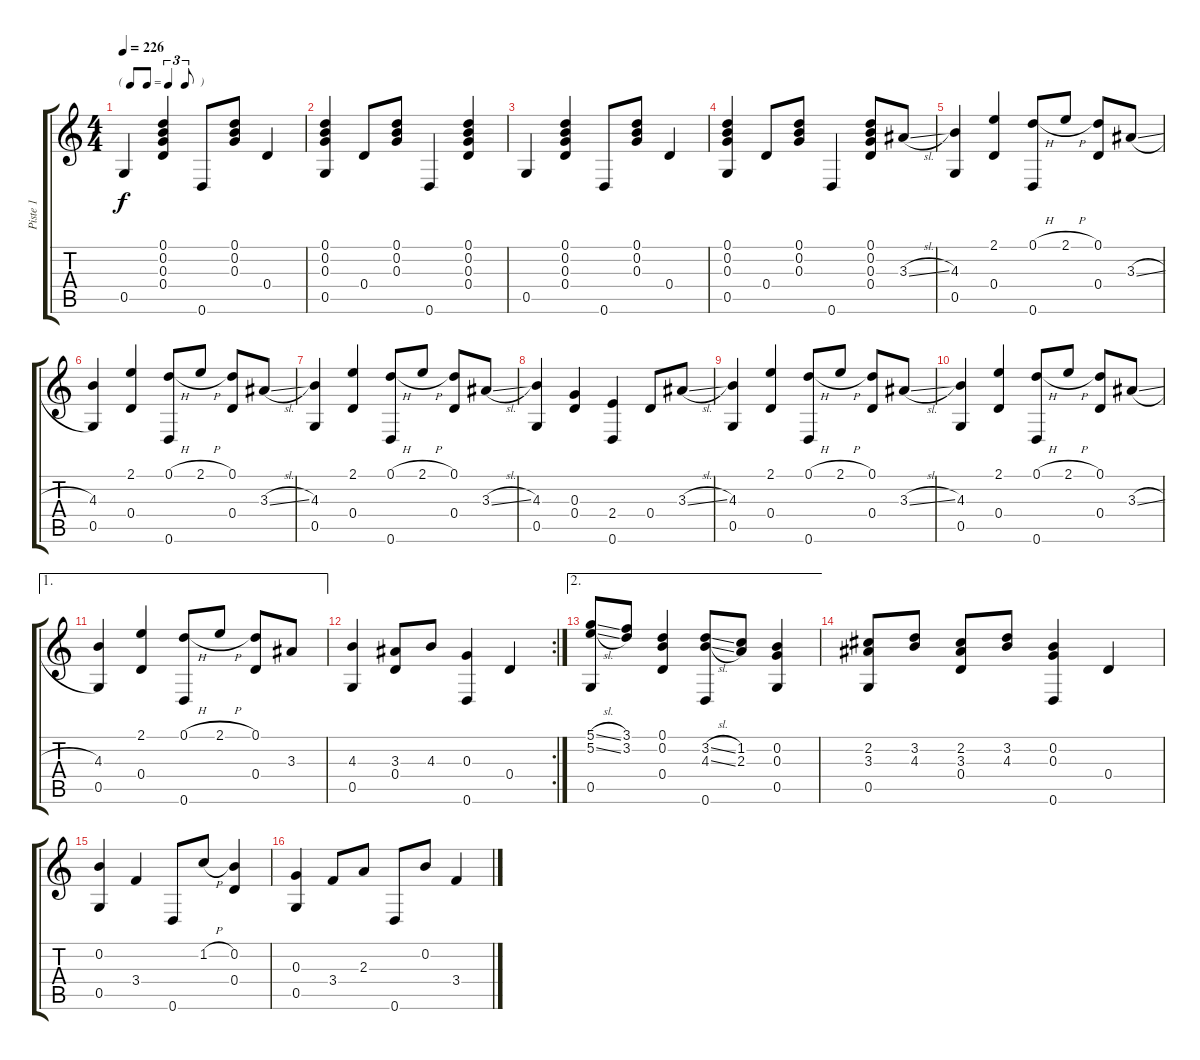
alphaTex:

\track ("Piste 1" "Piste 1") {instrument acousticguitarnylon}
\staff {score tabs}
\tuning (D4 B3 G3 D3 G2 D2) {hide}
\ts (4 4)
\tf triplet8th
\tempo 226
\clef g2
\ks c
0.5.4{dy f instrument acousticguitarnylon} (0.1 0.2 0.3 0.4).4 0.6.8 (0.1 0.2 0.3).8 0.4.4 |
(0.1 0.2 0.3 0.5).4 0.4.8 (0.1 0.2 0.3).8 0.6.4 (0.1 0.2 0.3 0.4).4 |
0.5.4 (0.1 0.2 0.3 0.4).4 0.6.8 (0.1 0.2 0.3).8 0.4.4 |
(0.1 0.2 0.3 0.5).4 0.4.8 (0.1 0.2 0.3).8 0.6.4 (0.1 0.2 0.3 0.4).8 3.3{sl}.8 |
(4.3 0.5).4 (2.1 0.4).4 (0.1{h} 0.6).8 2.1{h}.8 (0.1 0.4).8 3.3{sl}.8 |
(4.3 0.5).4 (2.1 0.4).4 (0.1{h} 0.6).8 2.1{h}.8 (0.1 0.4).8 3.3{sl}.8 |
(4.3 0.5).4 (2.1 0.4).4 (0.1{h} 0.6).8 2.1{h}.8 (0.1 0.4).8 3.3{sl}.8 |
(4.3 0.5).4 (0.3 0.4).4 (2.4 0.6).4 0.4.8 3.3{sl}.8 |
(4.3 0.5).4 (2.1 0.4).4 (0.1{h} 0.6).8 2.1{h}.8 (0.1 0.4).8 3.3{sl}.8 |
(4.3 0.5).4 (2.1 0.4).4 (0.1{h} 0.6).8 2.1{h}.8 (0.1 0.4).8 3.3{sl}.8 |
\ae 1
(4.3 0.5).4 (2.1 0.4).4 (0.1{h} 0.6).8 2.1{h}.8 (0.1 0.4).8 3.3.8 |
\rc 2
(4.3 0.5).4 (3.3 0.4).8 4.3.8 (0.3 0.6).4 0.4.4 |
\ae 2
(5.1{sl} 5.2{sl} 0.5).8 (3.1 3.2).8 (0.1 0.2 0.4).4 (3.2{sl} 4.3{sl} 0.6).8 (1.2 2.3).8 (0.2 0.3 0.5).4 |
(2.2 3.3 0.5).8 (3.2 4.3).8 (2.2 3.3 0.4).8 (3.2 4.3).8 (0.2 0.3 0.6).4 0.4.4 |
(0.2 0.5).4 3.4.4 0.6.8 1.2{h}.8 (0.2 0.4).4 |
(0.3 0.5).4 3.4.8 2.3.8 0.6.8 0.2.8 3.4.4
